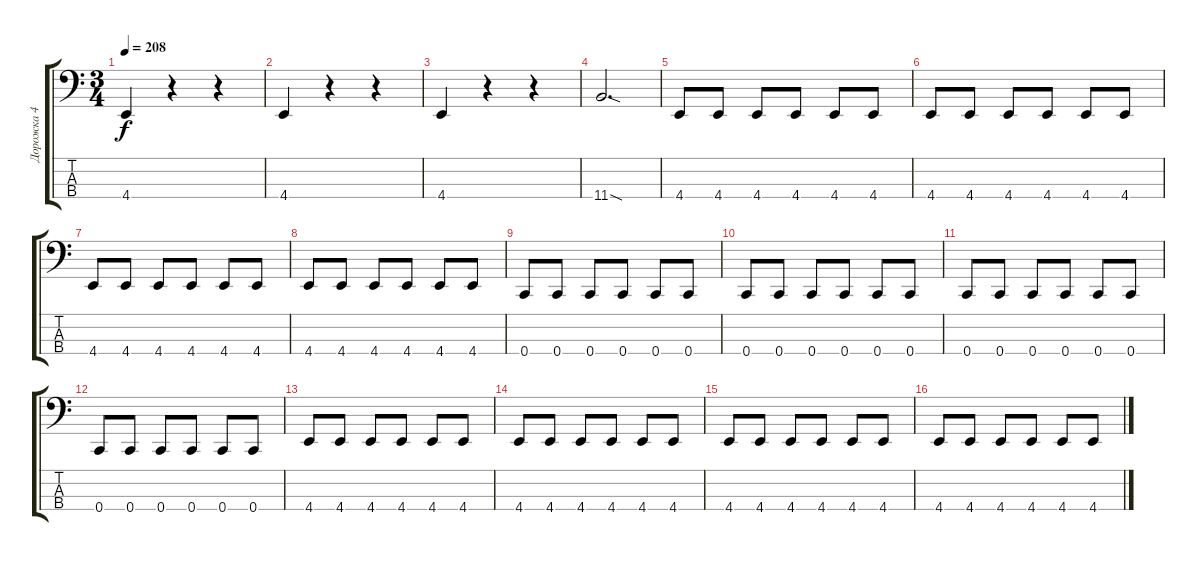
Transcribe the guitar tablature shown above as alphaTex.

\track ("Дорожка 4" "Дорожка 4") {instrument electricbasspick}
\staff {score tabs}
\tuning (F2 C2 G1 C1) {hide}
\ts (3 4)
\tempo 208
\clef f4
\ks c
4.4.4{dy f} r.4 r.4 |
4.4.4 r.4 r.4 |
4.4.4 r.4 r.4 |
11.4{sod}.2{d} |
4.4.8 4.4.8 4.4.8 4.4.8 4.4.8 4.4.8 |
4.4.8 4.4.8 4.4.8 4.4.8 4.4.8 4.4.8 |
4.4.8 4.4.8 4.4.8 4.4.8 4.4.8 4.4.8 |
4.4.8 4.4.8 4.4.8 4.4.8 4.4.8 4.4.8 |
0.4.8 0.4.8 0.4.8 0.4.8 0.4.8 0.4.8 |
0.4.8 0.4.8 0.4.8 0.4.8 0.4.8 0.4.8 |
0.4.8 0.4.8 0.4.8 0.4.8 0.4.8 0.4.8 |
0.4.8 0.4.8 0.4.8 0.4.8 0.4.8 0.4.8 |
4.4.8 4.4.8 4.4.8 4.4.8 4.4.8 4.4.8 |
4.4.8 4.4.8 4.4.8 4.4.8 4.4.8 4.4.8 |
4.4.8 4.4.8 4.4.8 4.4.8 4.4.8 4.4.8 |
4.4.8 4.4.8 4.4.8 4.4.8 4.4.8 4.4.8
